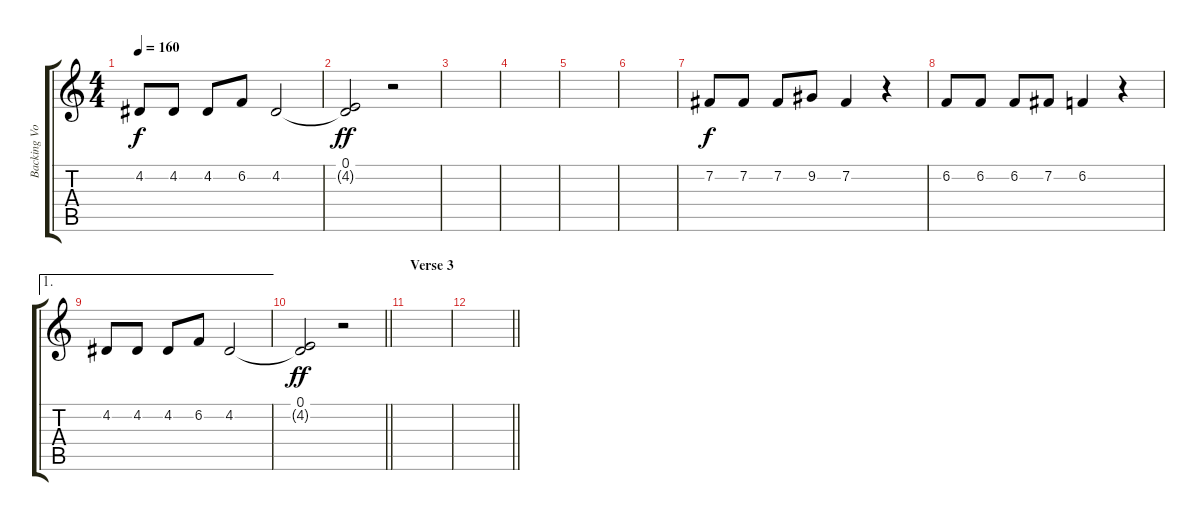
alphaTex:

\track ("Backing Vocal" "Backing Vo") {instrument oboe}
\staff {score tabs}
\tuning (E4 B3 G3 D3 A2 E2) {hide}
\ts (4 4)
\tempo 160
\clef g2
\ks c
4.2.8{dy f} 4.2.8 4.2.8 6.2.8 4.2.2 |
(0.1 4.2{t}).2{dy ff} r.2 |
|
|
|
|
7.2.8{dy f} 7.2.8 7.2.8 9.2.8 7.2.4 r.4 |
6.2.8 6.2.8 6.2.8 7.2.8 6.2.4 r.4 |
\ae 1
4.2.8 4.2.8 4.2.8 6.2.8 4.2.2 |
\barLineRight lightlight
(0.1 4.2{t}).2{dy ff} r.2 |
\section ("" "Verse 3")
|
\barLineRight lightlight
